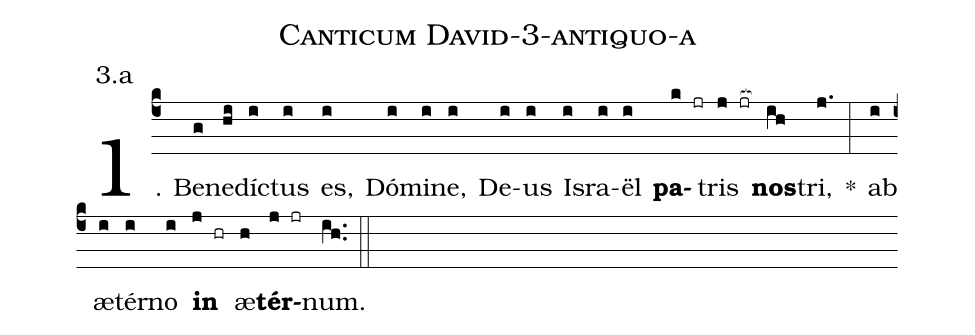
name: Canticum David-3-antiquo-a;
annotation: 3.a;
%%
(c4)1. Be(g)ne(hi)díc(i)tus(i) es,(i) Dó(i)mi(i)ne,(i) De(i)us(i) Is(i)ra(i)ël(i) <b>pa</b>(k jr)tris(j jr[ocb:1{]) <b>nos</b>(ih[ocb:0}])tri,(j.) *(:) ab(i) æ(i)tér(i)no(i) <b>in</b>(j hr) æ(h)<b>tér</b>(j jr)num.(ih..) (::)
